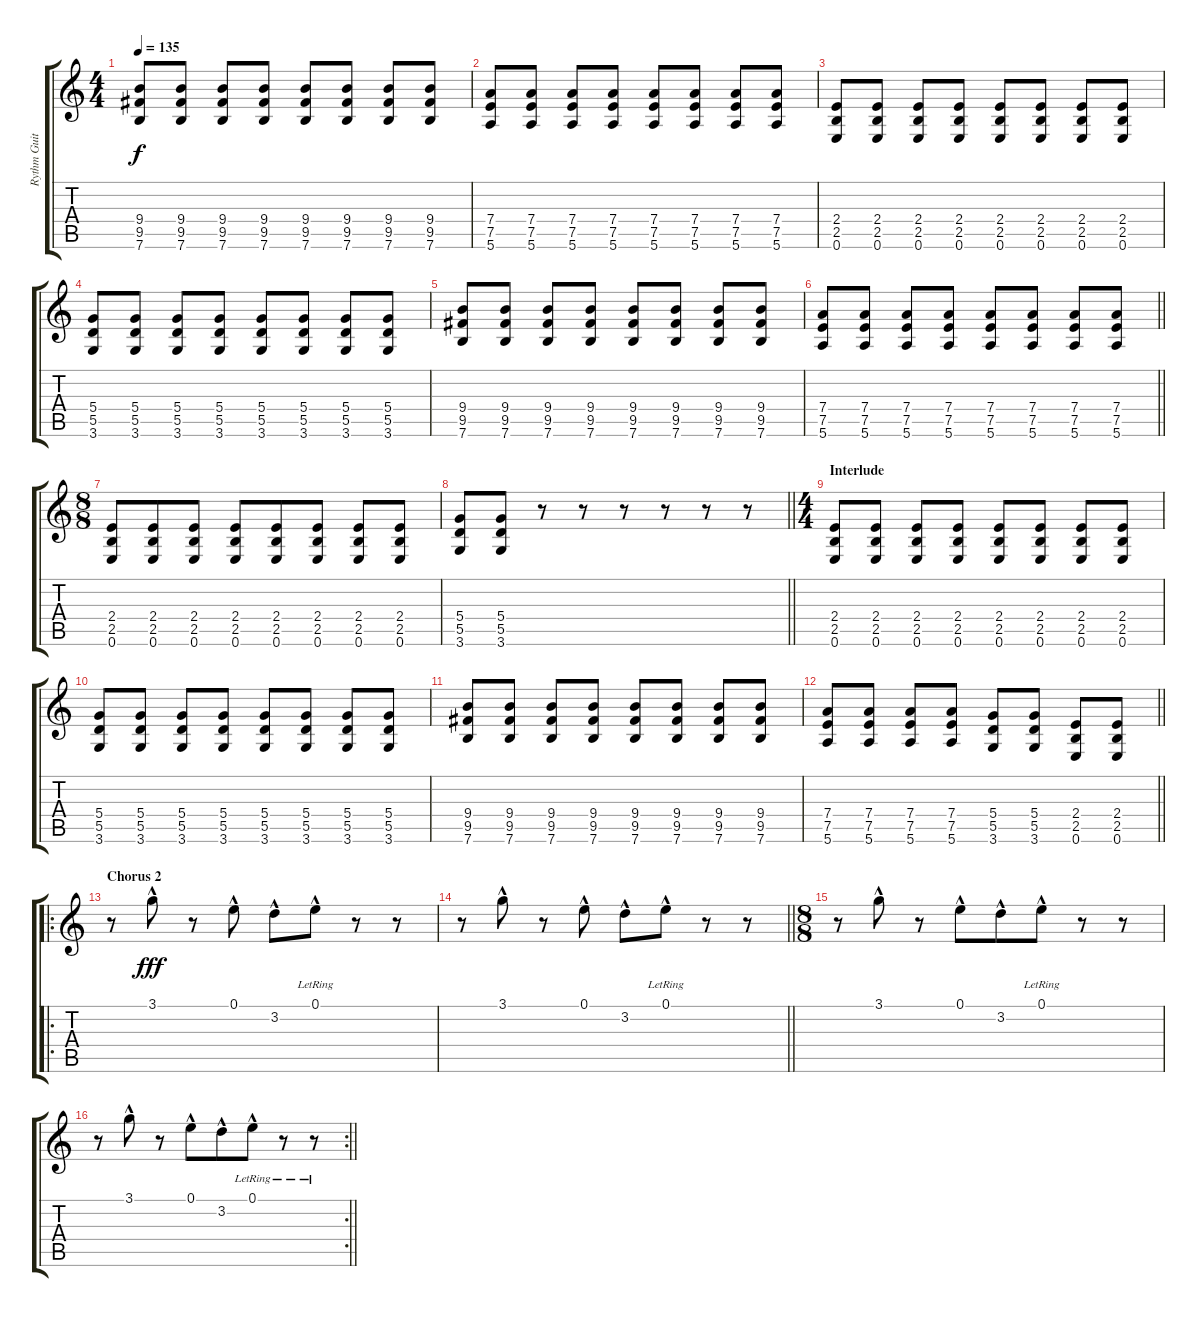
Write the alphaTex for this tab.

\track ("Rythm Guitar" "Rythm Guit") {instrument electricguitarclean}
\staff {score tabs}
\tuning (E4 B3 G3 D3 A2 E2) {hide}
\ts (4 4)
\tempo 135
\clef g2
\ks c
(9.4 9.5 7.6).8{dy f} (9.4 9.5 7.6).8 (9.4 9.5 7.6).8 (9.4 9.5 7.6).8 (9.4 9.5 7.6).8 (9.4 9.5 7.6).8 (9.4 9.5 7.6).8 (9.4 9.5 7.6).8 |
(7.4 7.5 5.6).8 (7.4 7.5 5.6).8 (7.4 7.5 5.6).8 (7.4 7.5 5.6).8 (7.4 7.5 5.6).8 (7.4 7.5 5.6).8 (7.4 7.5 5.6).8 (7.4 7.5 5.6).8 |
(2.4 2.5 0.6).8 (2.4 2.5 0.6).8 (2.4 2.5 0.6).8 (2.4 2.5 0.6).8 (2.4 2.5 0.6).8 (2.4 2.5 0.6).8 (2.4 2.5 0.6).8 (2.4 2.5 0.6).8 |
(5.4 5.5 3.6).8 (5.4 5.5 3.6).8 (5.4 5.5 3.6).8 (5.4 5.5 3.6).8 (5.4 5.5 3.6).8 (5.4 5.5 3.6).8 (5.4 5.5 3.6).8 (5.4 5.5 3.6).8 |
(9.4 9.5 7.6).8 (9.4 9.5 7.6).8 (9.4 9.5 7.6).8 (9.4 9.5 7.6).8 (9.4 9.5 7.6).8 (9.4 9.5 7.6).8 (9.4 9.5 7.6).8 (9.4 9.5 7.6).8 |
\barLineRight lightlight
(7.4 7.5 5.6).8 (7.4 7.5 5.6).8 (7.4 7.5 5.6).8 (7.4 7.5 5.6).8 (7.4 7.5 5.6).8 (7.4 7.5 5.6).8 (7.4 7.5 5.6).8 (7.4 7.5 5.6).8 |
\ts (8 8)
(2.4 2.5 0.6).8 (2.4 2.5 0.6).8 (2.4 2.5 0.6).8 (2.4 2.5 0.6).8 (2.4 2.5 0.6).8 (2.4 2.5 0.6).8 (2.4 2.5 0.6).8 (2.4 2.5 0.6).8 |
\barLineRight lightlight
(5.4 5.5 3.6).8 (5.4 5.5 3.6).8 r.8 r.8 r.8 r.8 r.8 r.8 |
\ts (4 4)
\section ("" "Interlude")
(2.4 2.5 0.6).8 (2.4 2.5 0.6).8 (2.4 2.5 0.6).8 (2.4 2.5 0.6).8 (2.4 2.5 0.6).8 (2.4 2.5 0.6).8 (2.4 2.5 0.6).8 (2.4 2.5 0.6).8 |
(5.4 5.5 3.6).8 (5.4 5.5 3.6).8 (5.4 5.5 3.6).8 (5.4 5.5 3.6).8 (5.4 5.5 3.6).8 (5.4 5.5 3.6).8 (5.4 5.5 3.6).8 (5.4 5.5 3.6).8 |
(9.4 9.5 7.6).8 (9.4 9.5 7.6).8 (9.4 9.5 7.6).8 (9.4 9.5 7.6).8 (9.4 9.5 7.6).8 (9.4 9.5 7.6).8 (9.4 9.5 7.6).8 (9.4 9.5 7.6).8 |
\barLineRight lightlight
(7.4 7.5 5.6).8 (7.4 7.5 5.6).8 (7.4 7.5 5.6).8 (7.4 7.5 5.6).8 (5.4 5.5 3.6).8 (5.4 5.5 3.6).8 (2.4 2.5 0.6).8 (2.4 2.5 0.6).8 |
\ro
\section ("" "Chorus 2")
r.8 3.1{hac}.8{dy fff} r.8 0.1{hac}.8 3.2{hac}.8 0.1{hac lr}.8 r.8 r.8 |
\barLineRight lightlight
r.8 3.1{hac}.8 r.8 0.1{hac}.8 3.2{hac}.8 0.1{hac lr}.8 r.8 r.8 |
\ts (8 8)
r.8 3.1{hac}.8 r.8 0.1{hac}.8 3.2{hac}.8 0.1{hac lr}.8 r.8 r.8 |
\rc 2
\barLineRight lightlight
r.8 3.1{hac}.8 r.8 0.1{hac}.8 3.2{hac}.8 0.1{hac lr}.8 r.8 r.8
